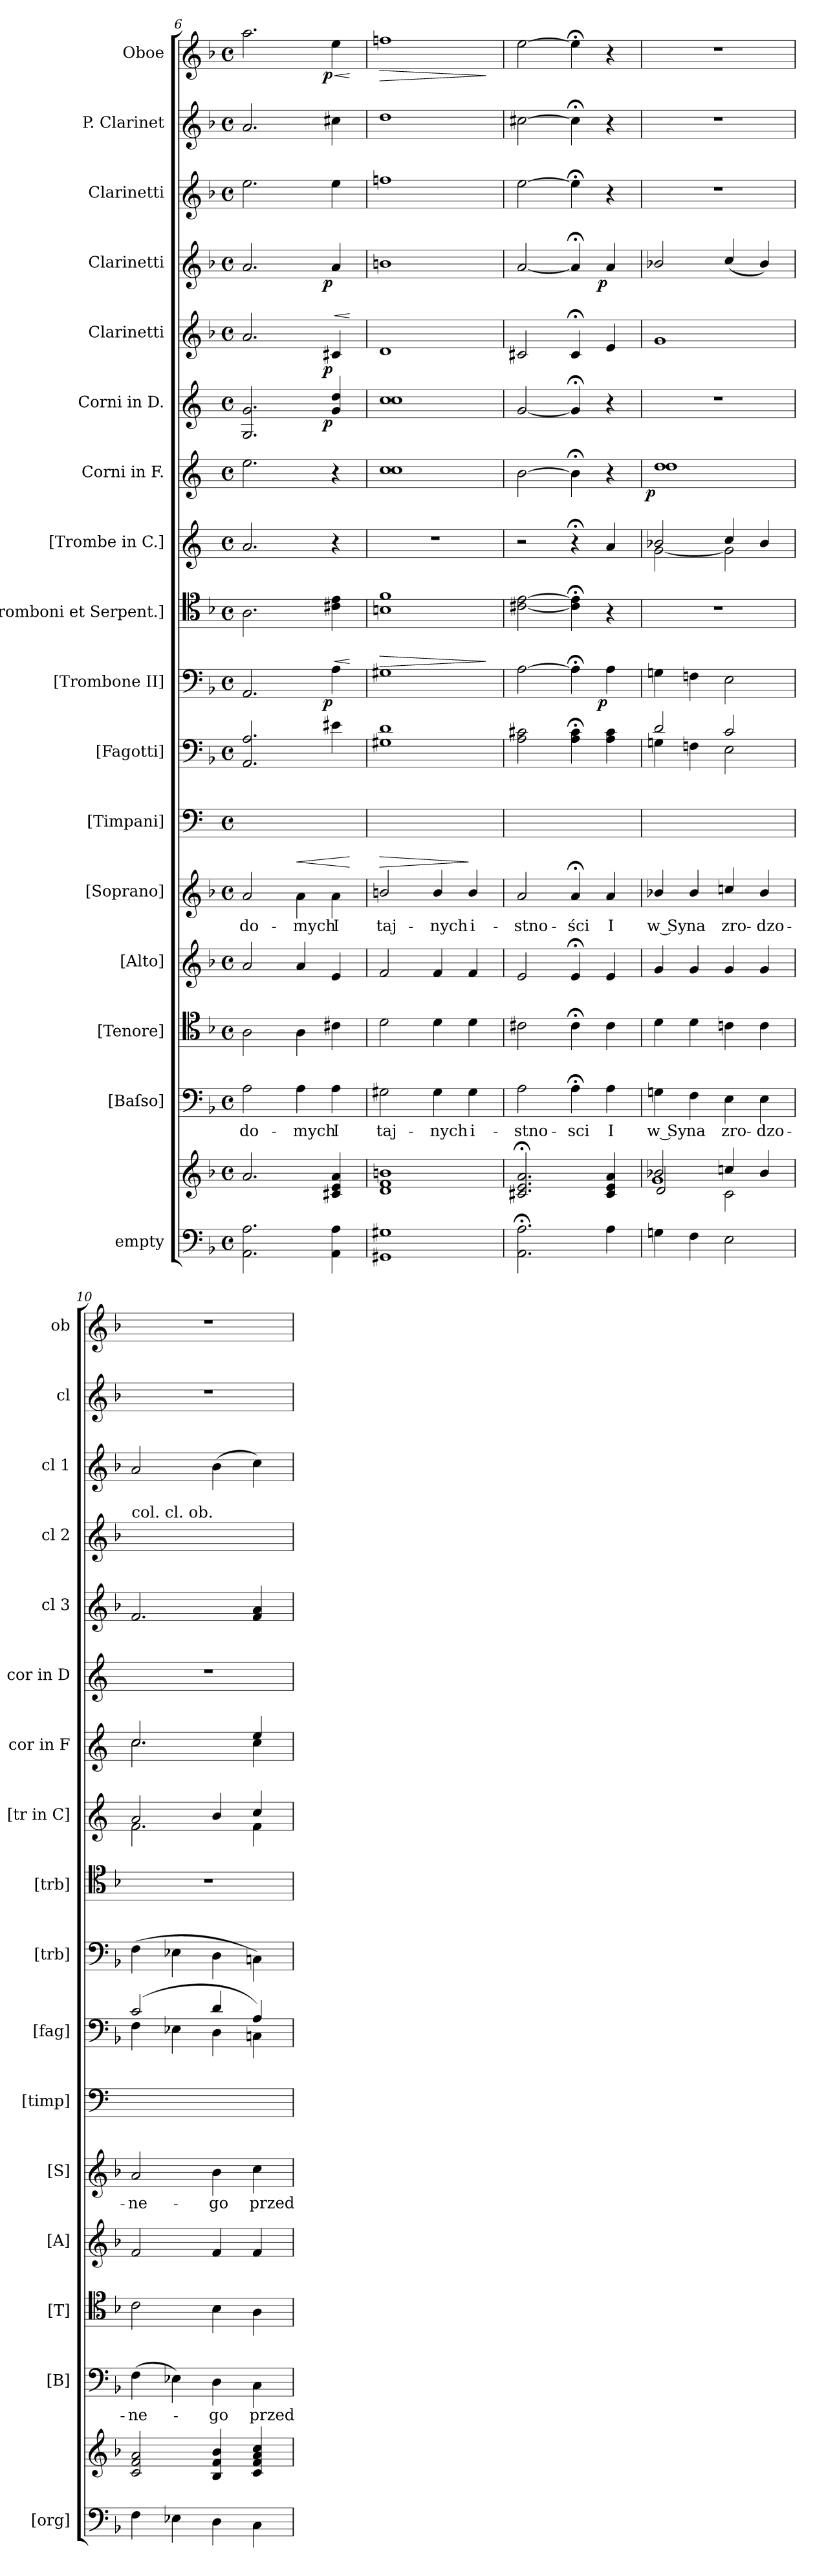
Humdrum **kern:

**kern	**kern	**kern	**text	**kern	**kern	**kern	**text	**dynam	**kern	**kern	**kern	**dynam	**kern	**kern	**kern	**dynam	**kern	**dynam	**kern	**dynam	**kern	**dynam	**kern	**kern	**kern	**dynam
*part17	*part17	*part16	*part16	*part15	*part14	*part13	*part13	*part13	*part12	*part11	*part10	*part10	*part9	*part8	*part7	*part7	*part6	*part6	*part5	*part5	*part4	*part4	*part3	*part2	*part1	*part1
*staff18	*staff17	*staff16	*staff16	*staff15	*staff14	*staff13	*staff13	*staff13	*staff12	*staff11	*staff10	*staff10	*staff9	*staff8	*staff7	*staff7	*staff6	*staff6	*staff5	*staff5	*staff4	*staff4	*staff3	*staff2	*staff1	*staff1
*I"empty	*	*I"[Baſso]	*	*I"[Tenore]	*I"[Alto]	*I"[Soprano]	*	*	*I"[Timpani]	*I"[Fagotti]	*I"[Trombone II]	*	*I"[Tromboni et Serpent.]	*I"[Trombe in C.]	*I"Corni in F.	*	*I"Corni in D.	*	*I"Clarinetti	*	*I"Clarinetti	*	*I"Clarinetti	*I"P. Clarinet	*I"Oboe	*
*I'[org]	*	*I'[B]	*	*I'[T]	*I'[A]	*I'[S]	*	*	*I'[timp]	*I'[fag]	*I'[trb]	*	*I'[trb]	*I'[tr in C]	*I'cor in F	*	*I'cor in D	*	*I'cl 3	*	*I'cl 2	*	*I'cl 1	*I'cl	*I'ob	*
*clefF4	*clefG2	*clefF4	*	*clefC4	*clefG2	*clefG2	*	*	*clefF4	*clefF4	*clefF4	*	*clefC4	*clefG2	*clefG2	*	*clefG2	*	*clefG2	*	*clefG2	*	*clefG2	*clefG2	*clefG2	*
*	*	*	*	*	*	*	*	*	*	*	*	*	*	*	*ITrd4c7	*	*ITrd6c10	*	*	*	*	*	*	*	*	*
*k[b-]	*k[b-]	*k[b-]	*	*k[b-]	*k[b-]	*k[b-]	*	*	*k[]	*k[b-]	*k[b-]	*	*k[b-]	*k[]	*k[b-]	*	*k[f#c#]	*	*k[b-]	*	*k[b-]	*	*k[b-]	*k[b-]	*k[b-]	*
*d:	*d:	*d:	*	*d:	*d:	*d:	*	*	*	*d:	*d:	*	*d:	*	*d:	*	*	*	*d:	*	*d:	*	*d:	*d:	*d:	*
*M4/4	*M4/4	*M4/4	*	*M4/4	*M4/4	*M4/4	*	*	*M4/4	*M4/4	*M4/4	*	*M4/4	*M4/4	*M4/4	*	*M4/4	*	*M4/4	*	*M4/4	*	*M4/4	*M4/4	*M4/4	*
*met(c)	*met(c)	*met(c)	*	*met(c)	*met(c)	*met(c)	*	*	*met(c)	*met(c)	*met(c)	*	*met(c)	*met(c)	*met(c)	*	*met(c)	*	*met(c)	*	*met(c)	*	*met(c)	*met(c)	*met(c)	*
=6	=6	=6	=6	=6	=6	=6	=6	=6	=6	=6	=6	=6	=6	=6	=6	=6	=6	=6	=6	=6	=6	=6	=6	=6	=6	=6
2.AA\ 2.A\	2.a/	2A\	-do-	2A\	2a/	2a/	-do-	.	1ryy	2.AA/ 2.A/	2.AA/	.	2.A\	2.a/	2.a\	.	2.AA/ 2.A/	.	2.a/	.	2.a/	.	2.ee\	2.a/	2.aa\	.
!	!	!	!	!	!	!	!	!LO:HP:a	!	!	!	!	!	!	!	!	!	!	!	!	!	!	!	!	!	!
.	.	4A\	-mych	4A\	4a/	4a\	-mych	<	.	.	.	.	.	.	.	.	.	.	.	.	.	.	.	.	.	.
!	!	!	!	!	!	!	!	!	!	!	!	!LO:HP:a	!	!	!	!	!	!	!	!LO:HP:a	!	!	!	!	!	!LO:HP:b
!	!	!	!	!	!	!	!	!	!	!	!	!LO:DY:n=1:b:rj	!	!	!	!	!	!LO:DY:b:rj	!	!LO:DY:n=1:b:rj	!	!LO:DY:b:rj	!	!	!	!LO:DY:n=1:b:rj
4AA\ 4A\	4c#X/ 4e/ 4a/	4A\	I	4c#X\	4e/	4a\	I	.	.	4e#X\	4A\	< p	4c#X\ 4e\	4r	4r	.	4A/ 4e/	p	4c#X/	< p	4a/	p	4ee\	4cc#X\	4ee\	< p
.	.	.	.	.	.	.	.	[	.	.	.	[	.	.	.	.	.	.	.	[	.	.	.	.	.	[
=7	=7	=7	=7	=7	=7	=7	=7	=7	=7	=7	=7	=7	=7	=7	=7	=7	=7	=7	=7	=7	=7	=7	=7	=7	=7	=7
!	!	!	!	!	!	!	!	!LO:HP:a	!	!	!	!LO:HP:a	!	!	!	!	!	!	!	!	!	!	!	!	!	!LO:HP:b
*	*	*	*	*	*	*	*	*	*	*	*	*	*	*	*^	*	*^	*	*	*	*	*	*	*	*	*
1GG#X 1G#X	1d 1f 1bn	2G#X\	taj-	2d\	2f/	2bn/	taj-	>	1ryy	1G#X 1d	1G#X	>	1Bn 1f	1r	1f	1f	.	1d	1d	.	1d	.	1bn	.	1ffn	1dd	1ffn	>
.	.	4G#\	-nych	4d\	4f/	4b/	-nych	.	.	.	.	.	.	.	.	.	.	.	.	.	.	.	.	.	.	.	.	.
.	.	4G#\	i-	4d\	4f/	4b/	i-	]	.	.	.	.	.	.	.	.	.	.	.	.	.	.	.	.	.	.	.	.
*	*	*	*	*	*	*	*	*	*	*	*	*	*	*	*v	*v	*	*	*	*	*	*	*	*	*	*	*	*
*	*	*	*	*	*	*	*	*	*	*	*	*	*	*	*	*	*v	*v	*	*	*	*	*	*	*	*	*
.	.	.	.	.	.	.	.	.	.	.	.	]	.	.	.	.	.	.	.	.	.	.	.	.	.	]
=8	=8	=8	=8	=8	=8	=8	=8	=8	=8	=8	=8	=8	=8	=8	=8	=8	=8	=8	=8	=8	=8	=8	=8	=8	=8	=8
2.AA;\ 2.A;\	2.c#X;</ 2.e;</ 2.a;</	2A\	-stno-	2c#X\	2e/	2a/	-stno-	.	1ryy	2A\ 2c#X\	[2A\	.	[2c#X\ [2e\	2r	[2e\	.	[2A/	.	2c#X/	.	[2a/	.	[2ee\	[2cc#X\	[2ee\	.
.	.	4A;<\	-sci	4c#;<\	4e;</	4a;</	-ści	.	.	4A;<\ 4c#;<\	4A;<\]	.	4c#];<\ 4e];<\	4r;<	4e;<\]	.	4A;</]	.	4c#;</	.	4a;</]	.	4ee;<\]	4cc#;<\]	4ee;<\]	.
!	!	!	!	!	!	!	!	!	!	!	!	!LO:DY:b:rj	!	!	!	!	!	!	!	!	!	!LO:DY:b:rj	!	!	!	!
4A\	4c#/ 4e/ 4a/	4A\	I	4c#\	4e/	4a/	I	.	.	4A\ 4c#\	4A\	p	4r	4a/	4r	.	4r	.	4e/	.	4a/	p	4r	4r	4r	.
=9	=9	=9	=9	=9	=9	=9	=9	=9	=9	=9	=9	=9	=9	=9	=9	=9	=9	=9	=9	=9	=9	=9	=9	=9	=9	=9
*	*^	*	*	*	*	*	*	*	*	*^	*	*	*	*^	*^	*	*	*	*	*	*	*	*	*	*	*
*	*	*^	*	*	*	*	*	*	*	*	*	*	*	*	*	*	*	*	*	*	*	*	*	*	*	*	*	*	*	*
!	!	!	!	!	!	!	!	!	!	!	!	!	!	!	!	!	!	!	!	!	!LO:DY:b:rj	!	!	!	!	!	!	!	!	!	!
4Gn\	2b-X/	2d/	1g	4Gn\	w Sy-	4d\	4g/	4b-X/	w Sy-	.	1ryy	2d/	4Gn\	4Gn\	.	1r	2b-X/	[2g\	1g	1g	p	1r	.	1g	.	2b-X/	.	1r	1r	1r	.
4F\	.	.	.	4F\	-na	4d\	4g/	4b-/	-na	.	.	.	4Fn\	4Fn\	.	.	.	.	.	.	.	.	.	.	.	.	.	.	.	.	.
2E\	4ccn/	2c\	.	4E\	zro-	4cn\	4g/	4ccn/	zro-	.	.	2c/	2E\	2E\	.	.	4cc/	2g\]	.	.	.	.	.	.	.	(<4cc/	.	.	.	.	.
.	4b-/	.	.	4E\	-dzo-	4c\	4g/	4b-/	-dzo-	.	.	.	.	.	.	.	4b-/	.	.	.	.	.	.	.	.	4b-/)	.	.	.	.	.
*	*v	*v	*v	*	*	*	*	*	*	*	*	*	*	*	*	*	*	*	*	*	*	*	*	*	*	*	*	*	*	*	*
=10	=10	=10	=10	=10	=10	=10	=10	=10	=10	=10	=10	=10	=10	=10	=10	=10	=10	=10	=10	=10	=10	=10	=10	=10	=10	=10	=10	=10	=10
!	!	!	!	!	!	!	!	!	!	!	!	!	!	!	!	!	!	!	!	!	!	!	!	!LO:TX:a:t=col. cl. ob.	!	!	!	!	!
4F\	2c/ 2f/ 2a/	(>4F\	-ne-	2c\	2f/	2a/	-ne-	.	1ryy	(>2c/	4F\	(>4F\	.	1r	2a/	2.f\	2.f/	2.f\	.	1r	.	2.f/	.	2a/yy	.	2a/	1r	1r	.
4E-X\	.	4E-X\)	.	.	.	.	.	.	.	.	4E-X\	4E-X\	.	.	.	.	.	.	.	.	.	.	.	.	.	.	.	.	.
4D\	4B-/ 4f/ 4b-/	4D\	-go	4B-\	4f/	4b-\	-go	.	.	4d/	4D\	4D\	.	.	4b/	.	.	.	.	.	.	.	.	(>4b-\yy	.	(>4b-\	.	.	.
4C\	4c/ 4f/ 4a/ 4cc/	4C\	przed	4A\	4f/	4cc\	przed	.	.	4A/)	4Cn\	4Cn\)	.	.	4cc/	4f\	4a/	4f\	.	.	.	4f/ 4a/	.	4cc\yy)	.	4cc\)	.	.	.
*	*	*	*	*	*	*	*	*	*	*	*	*	*	*	*v	*v	*	*	*	*	*	*	*	*	*	*	*	*	*
*	*	*	*	*	*	*	*	*	*	*v	*v	*	*	*	*	*v	*v	*	*	*	*	*	*	*	*	*	*	*
=	=	=	=	=	=	=	=	=	=	=	=	=	=	=	=	=	=	=	=	=	=	=	=	=	=	=
*-	*-	*-	*-	*-	*-	*-	*-	*-	*-	*-	*-	*-	*-	*-	*-	*-	*-	*-	*-	*-	*-	*-	*-	*-	*-	*-
